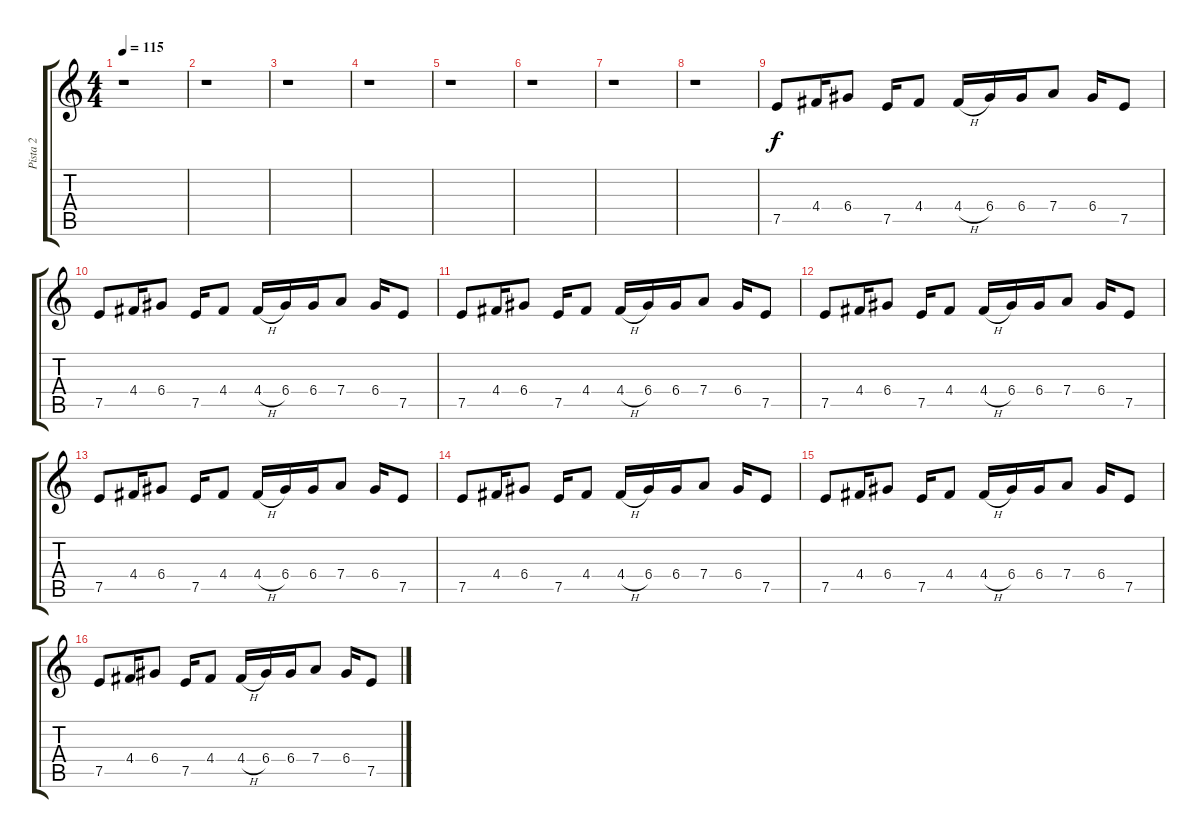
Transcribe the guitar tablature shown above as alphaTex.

\track ("Pista 2" "Pista 2") {instrument distortionguitar}
\staff {score tabs}
\tuning (E4 B3 G3 D3 A2 E2) {hide}
\ts (4 4)
\tempo 115
\clef g2
\ks c
r.1{txt "" dy f instrument distortionguitar} |
r.1 |
r.1 |
r.1 |
r.1 |
r.1 |
r.1 |
r.1 |
7.5.8 4.4.16 6.4.8 7.5.16 4.4.8 4.4{h}.16 6.4.16 6.4.16 7.4.8 6.4.16 7.5.8 |
7.5.8 4.4.16 6.4.8 7.5.16 4.4.8 4.4{h}.16 6.4.16 6.4.16 7.4.8 6.4.16 7.5.8 |
7.5.8 4.4.16 6.4.8 7.5.16 4.4.8 4.4{h}.16 6.4.16 6.4.16 7.4.8 6.4.16 7.5.8 |
7.5.8 4.4.16 6.4.8 7.5.16 4.4.8 4.4{h}.16 6.4.16 6.4.16 7.4.8 6.4.16 7.5.8 |
7.5.8 4.4.16 6.4.8 7.5.16 4.4.8 4.4{h}.16 6.4.16 6.4.16 7.4.8 6.4.16 7.5.8 |
7.5.8 4.4.16 6.4.8 7.5.16 4.4.8 4.4{h}.16 6.4.16 6.4.16 7.4.8 6.4.16 7.5.8 |
7.5.8 4.4.16 6.4.8 7.5.16 4.4.8 4.4{h}.16 6.4.16 6.4.16 7.4.8 6.4.16 7.5.8 |
7.5.8 4.4.16 6.4.8 7.5.16 4.4.8 4.4{h}.16 6.4.16 6.4.16 7.4.8 6.4.16 7.5.8
